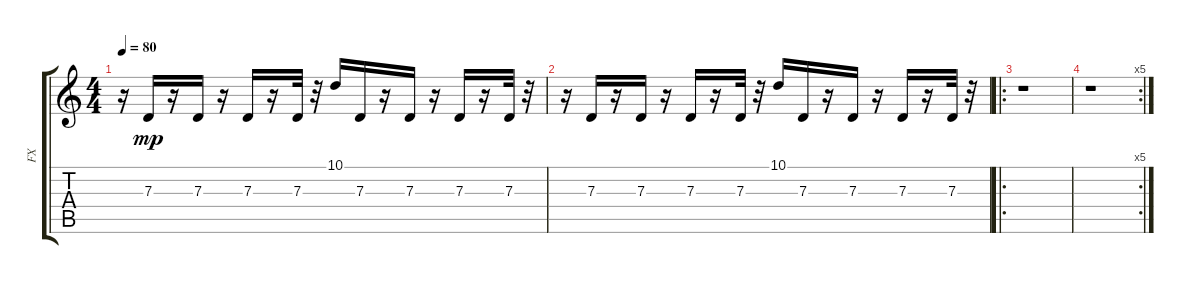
\track ("FX" "FX") {instrument lead8bassandlead}
\staff {score tabs}
\tuning (E4 B3 G3 D3 A2 E2) {hide}
\ts (4 4)
\tempo 80
\clef g2
\ks c
r.16{dy mp} 7.3.16 r.16 7.3.16 r.16 7.3.16 r.16 7.3.32 r.32 10.1.16 7.3.16 r.16 7.3.16 r.16 7.3.16 r.16 7.3.32 r.32 |
r.16 7.3.16 r.16 7.3.16 r.16 7.3.16 r.16 7.3.32 r.32 10.1.16 7.3.16 r.16 7.3.16 r.16 7.3.16 r.16 7.3.32 r.32 |
\ro
r.1 |
\rc 5
r.1
